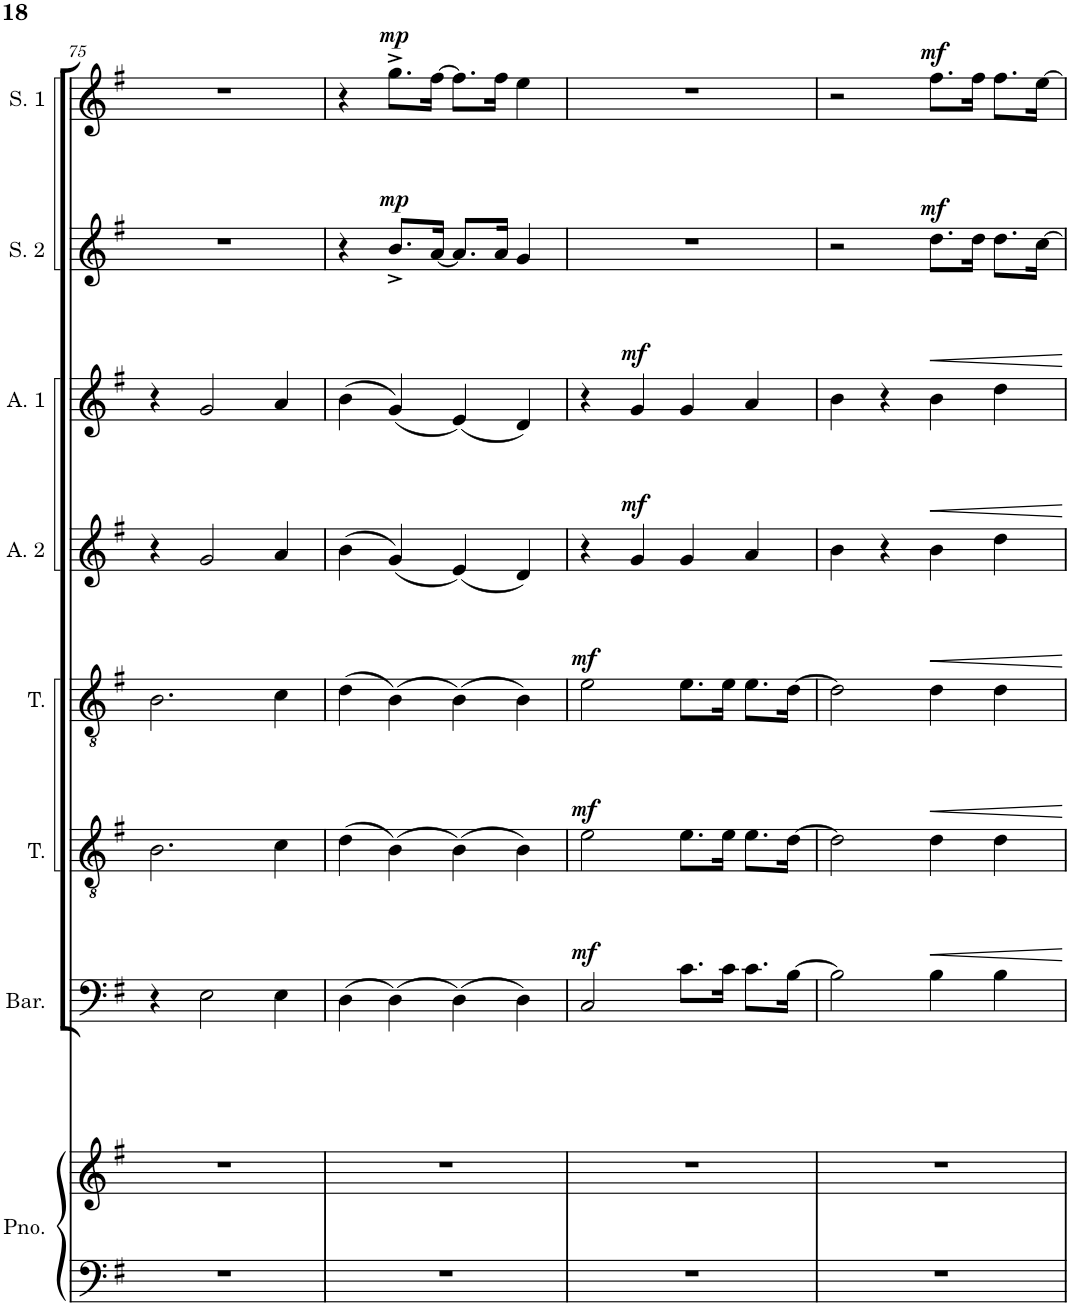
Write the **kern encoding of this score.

**kern	**kern	**kern	**dynam	**kern	**dynam	**kern	**dynam	**kern	**dynam	**kern	**dynam	**kern	**dynam	**kern	**dynam
*part8	*part8	*part7	*part7	*part6	*part6	*part5	*part5	*part4	*part4	*part3	*part3	*part2	*part2	*part1	*part1
*staff9	*staff8	*staff7	*staff7	*staff6	*staff6	*staff5	*staff5	*staff4	*staff4	*staff3	*staff3	*staff2	*staff2	*staff1	*staff1
*I"Piano	*	*I"Baritone	*	*I"Tenor 2	*	*I"Tenor	*	*I"Alto 2	*	*I"Alto 1	*	*I"Soprano 2	*	*I"Soprano 1	*
*I'Pno.	*	*I'Bar.	*	*I'T. 2	*	*I'T.	*	*I'A. 2	*	*I'A. 1	*	*I'S. 2	*	*I'S. 1	*
!!LO:PB:g=z
*clefF4	*clefG2	*clefF4	*	*clefGv2	*	*clefGv2	*	*clefG2	*	*clefG2	*	*clefG2	*	*clefG2	*
*k[f#]	*k[f#]	*k[f#]	*	*k[f#]	*	*k[f#]	*	*k[f#]	*	*k[f#]	*	*k[f#]	*	*k[f#]	*
*M4/4	*M4/4	*M4/4	*	*M4/4	*	*M4/4	*	*M4/4	*	*M4/4	*	*M4/4	*	*M4/4	*
=75	=75	=75	=75	=75	=75	=75	=75	=75	=75	=75	=75	=75	=75	=75	=75
1r	1r	4r	.	2.B\	.	2.B\	.	4r	.	4r	.	1r	.	1r	.
.	.	2E\	.	.	.	.	.	2g/	.	2g/	.	.	.	.	.
.	.	4E\	.	4c\	.	4c\	.	4a/	.	4a/	.	.	.	.	.
=76	=76	=76	=76	=76	=76	=76	=76	=76	=76	=76	=76	=76	=76	=76	=76
1r	1r	(4D\	.	(4d\	.	(4d\	.	(4b\	.	(4b\	.	4r	.	4r	.
!	!	!	!	!	!	!	!	!	!	!	!	!	!LO:DY:a	!	!LO:DY:a
.	.	(4D\)	.	(4B\)	.	(4B\)	.	(4g/)	.	(4g/)	.	8.b^/L	mp	8.gg^\L	mp
.	.	.	.	.	.	.	.	.	.	.	.	[16a/Jk	.	[16ff#\Jk	.
.	.	(4D\)	.	(4B\)	.	(4B\)	.	(4e/)	.	(4e/)	.	8.a/L]	.	8.ff#\L]	.
.	.	.	.	.	.	.	.	.	.	.	.	16a/Jk	.	16ff#\Jk	.
.	.	4D\)	.	4B\)	.	4B\)	.	4d/)	.	4d/)	.	4g/	.	4ee\	.
=77	=77	=77	=77	=77	=77	=77	=77	=77	=77	=77	=77	=77	=77	=77	=77
!	!	!	!LO:DY:a	!	!LO:DY:a	!	!LO:DY:a	!	!	!	!	!	!	!	!
1r	1r	2C/	mf	2e\	mf	2e\	mf	4r	.	4r	.	1r	.	1r	.
!	!	!	!	!	!	!	!	!	!LO:DY:a	!	!LO:DY:a	!	!	!	!
.	.	.	.	.	.	.	.	4g/	mf	4g/	mf	.	.	.	.
.	.	8.c\L	.	8.e\L	.	8.e\L	.	4g/	.	4g/	.	.	.	.	.
.	.	16c\Jk	.	16e\Jk	.	16e\Jk	.	.	.	.	.	.	.	.	.
.	.	8.c\L	.	8.e\L	.	8.e\L	.	4a/	.	4a/	.	.	.	.	.
.	.	[16B\Jk	.	[16d\Jk	.	[16d\Jk	.	.	.	.	.	.	.	.	.
=78	=78	=78	=78	=78	=78	=78	=78	=78	=78	=78	=78	=78	=78	=78	=78
1r	1r	2B\]	.	2d\]	.	2d\]	.	4b\	.	4b\	.	2r	.	2r	.
.	.	.	.	.	.	.	.	4r	.	4r	.	.	.	.	.
!	!	!	!	!	!	!	!	!	!	!	!	!	!LO:DY:a	!	!LO:DY:a
.	.	4B\	.	4d\	.	4d\	.	4b\	.	4b\	.	8.dd\L	mf	8.ff#\L	mf
.	.	.	.	.	.	.	.	.	.	.	.	16dd\Jk	.	16ff#\Jk	.
.	.	4B\	.	4d\	.	4d\	.	4dd\	.	4dd\	.	8.dd\L	.	8.ff#\L	.
.	.	.	.	.	.	.	.	.	.	.	.	[16cc\Jk	.	[16ee\Jk	.
=	=	=	=	=	=	=	=	=	=	=	=	=	=	=	=
*-	*-	*-	*-	*-	*-	*-	*-	*-	*-	*-	*-	*-	*-	*-	*-
